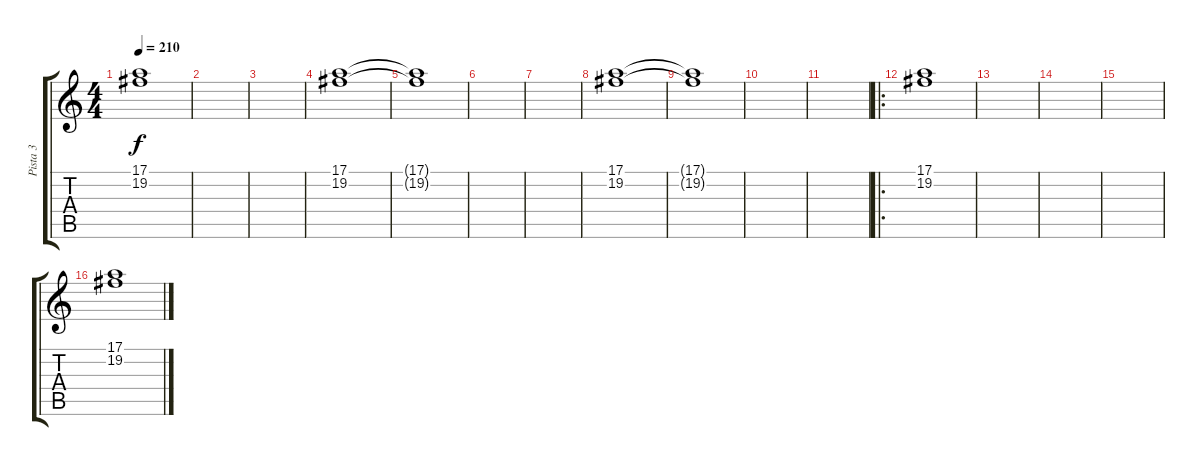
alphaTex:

\track ("Pista 3" "Pista 3") {instrument choiraahs}
\staff {score tabs}
\tuning (E4 B3 G3 D3 A2 E2) {hide}
\ts (4 4)
\tempo 210
\clef g2
\ks c
(17.1{t} 19.2{t}).1{dy f} |
|
|
(17.1 19.2).1 |
(17.1{t} 19.2{t}).1 |
|
|
(17.1 19.2).1 |
(17.1{t} 19.2{t}).1 |
|
|
\ro
(17.1 19.2).1 |
|
|
|
(17.1 19.2).1
